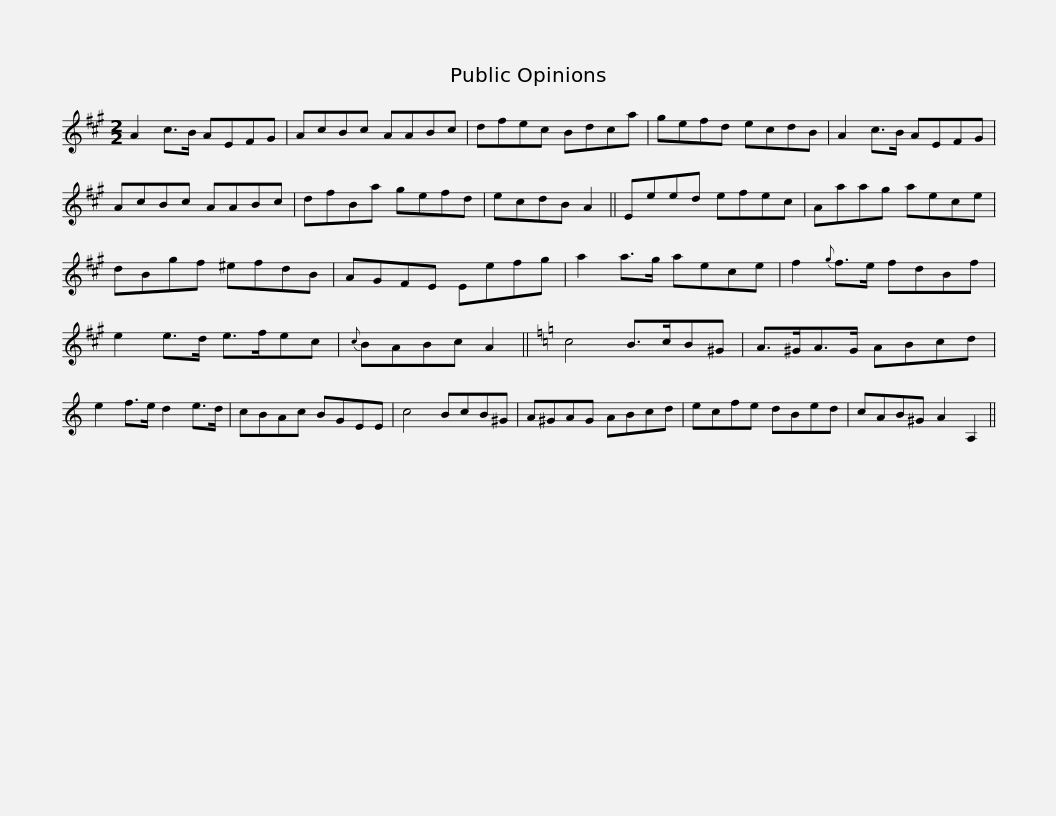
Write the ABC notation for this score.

X:1
L:1/8
M:2/2
I:linebreak $
K:A
V:1 treble
V:1
 A2 c>B AEFG | AcBc AABc | dfec Bdca | gefd ecdB | A2 c>B AEFG |$ %5
 AcBc AABc | dfBa gefd | ecdB A2 || Eeed efec | Aaag aece |$ %10
 dBgf ^efdB | AGFE Eefg | a2 a>g aece | f2{g} f>e fdBf | e2 e>d e>fec |$ %15
{c} BABc A2 ||[K:Amin] c4 B>cB^G | A>^GA>G ABcd | e2 f>e d2 e>d | cBAc BGEE | %20
 c4 BcB^G |$ A^GAG ABcd | ecfe dBed | cAB^G A2 A,2 || %24
